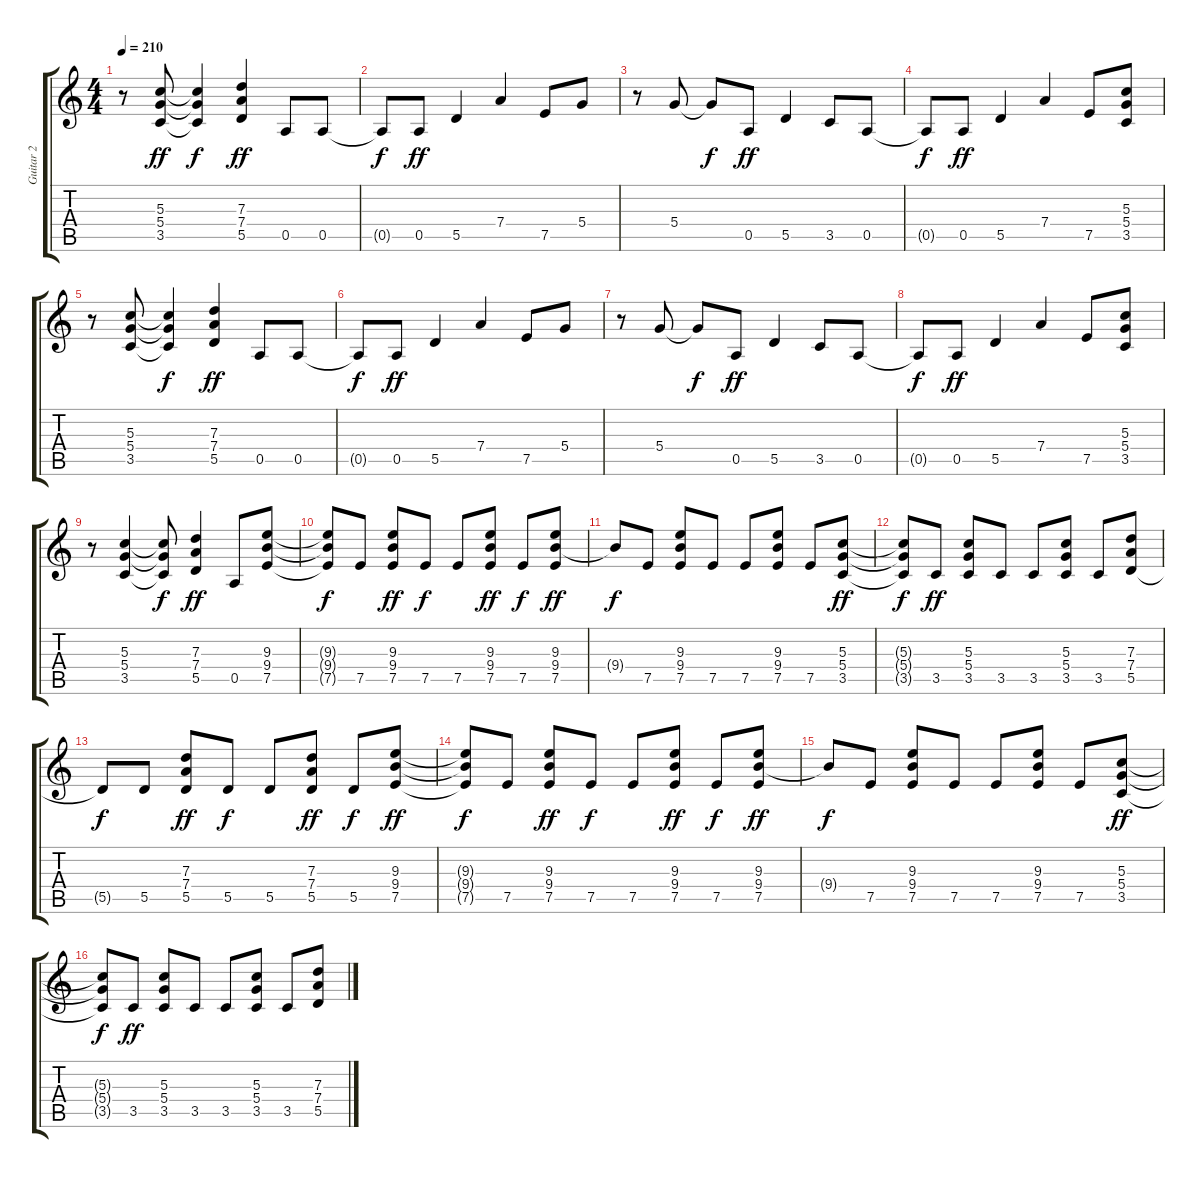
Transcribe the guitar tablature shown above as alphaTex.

\track ("Guitar 2" "Guitar 2") {instrument overdrivenguitar}
\staff {score tabs}
\tuning (E4 B3 G3 D3 A2 E2) {hide}
\ts (4 4)
\tempo 210
\clef g2
\ks c
r.8{dy ff} (5.3 5.4 3.5).8 (5.3{t} 5.4{t} 3.5{t}).4{dy f} (7.3 7.4 5.5).4{dy ff} 0.5.8 0.5.8 |
0.5{t}.8{dy f} 0.5.8{dy ff} 5.5.4 7.4.4 7.5.8 5.4.8 |
r.8 5.4.8 5.4{t}.8{dy f} 0.5.8{dy ff} 5.5.4 3.5.8 0.5.8 |
0.5{t}.8{dy f} 0.5.8{dy ff} 5.5.4 7.4.4 7.5.8 (5.3 5.4 3.5).8 |
r.8 (5.3 5.4 3.5).8 (5.3{t} 5.4{t} 3.5{t}).4{dy f} (7.3 7.4 5.5).4{dy ff} 0.5.8 0.5.8 |
0.5{t}.8{dy f} 0.5.8{dy ff} 5.5.4 7.4.4 7.5.8 5.4.8 |
r.8 5.4.8 5.4{t}.8{dy f} 0.5.8{dy ff} 5.5.4 3.5.8 0.5.8 |
0.5{t}.8{dy f} 0.5.8{dy ff} 5.5.4 7.4.4 7.5.8 (5.3 5.4 3.5).8 |
r.8 (5.3 5.4 3.5).4 (5.3{t} 5.4{t} 3.5{t}).8{dy f} (7.3 7.4 5.5).4{dy ff} 0.5.8 (9.3 9.4 7.5).8 |
(9.3{t} 9.4{t} 7.5{t}).8{dy f} 7.5.8 (9.3 9.4 7.5).8{dy ff} 7.5.8{dy f} 7.5.8 (9.3 9.4 7.5).8{dy ff} 7.5.8{dy f} (9.3 9.4 7.5).8{dy ff} |
9.4{t}.8{dy f} 7.5.8 (9.3 9.4 7.5).8 7.5.8 7.5.8 (9.3 9.4 7.5).8 7.5.8 (5.3 5.4 3.5).8{dy ff} |
(5.3{t} 5.4{t} 3.5{t}).8{dy f} 3.5.8{dy ff} (5.3 5.4 3.5).8 3.5.8 3.5.8 (5.3 5.4 3.5).8 3.5.8 (7.3 7.4 5.5).8 |
5.5{t}.8{dy f} 5.5.8 (7.3 7.4 5.5).8{dy ff} 5.5.8{dy f} 5.5.8 (7.3 7.4 5.5).8{dy ff} 5.5.8{dy f} (9.3 9.4 7.5).8{dy ff} |
(9.3{t} 9.4{t} 7.5{t}).8{dy f} 7.5.8 (9.3 9.4 7.5).8{dy ff} 7.5.8{dy f} 7.5.8 (9.3 9.4 7.5).8{dy ff} 7.5.8{dy f} (9.3 9.4 7.5).8{dy ff} |
9.4{t}.8{dy f} 7.5.8 (9.3 9.4 7.5).8 7.5.8 7.5.8 (9.3 9.4 7.5).8 7.5.8 (5.3 5.4 3.5).8{dy ff} |
(5.3{t} 5.4{t} 3.5{t}).8{dy f} 3.5.8{dy ff} (5.3 5.4 3.5).8 3.5.8 3.5.8 (5.3 5.4 3.5).8 3.5.8 (7.3 7.4 5.5).8
